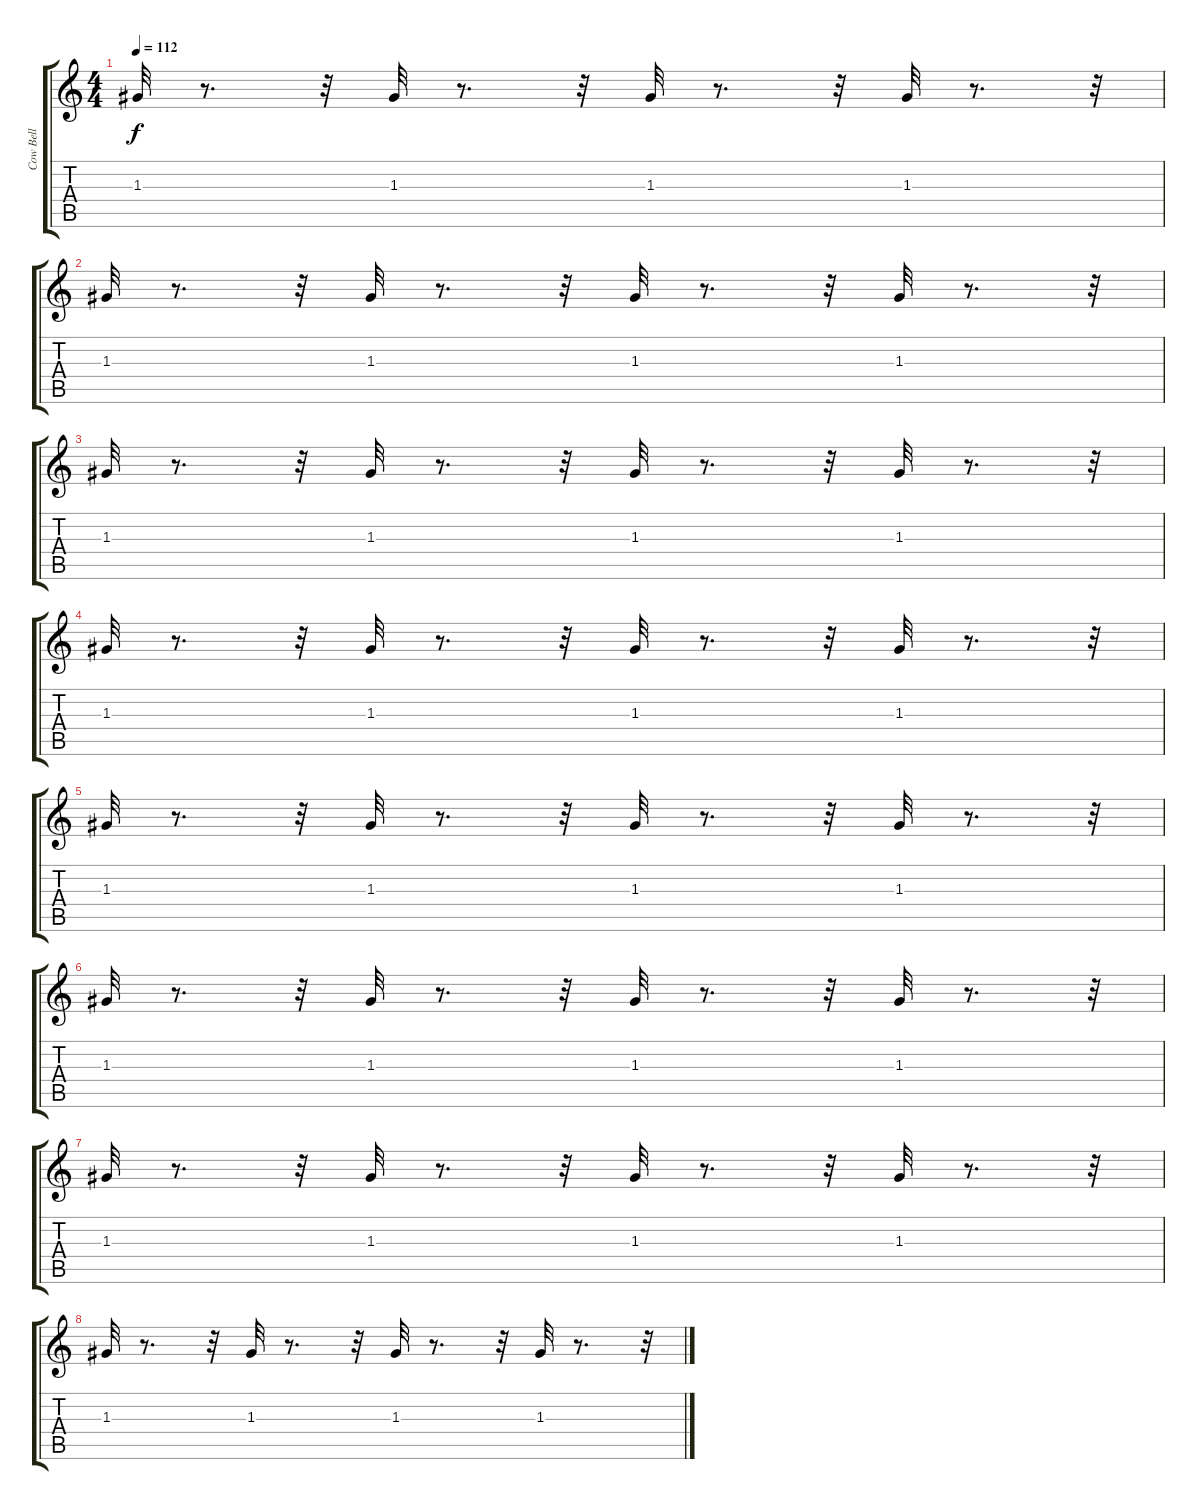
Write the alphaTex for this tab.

\track ("Cow Bell" "Cow Bell") {instrument acousticguitarsteel}
\staff {score tabs}
\tuning (E4 B3 G3 D3 A2 E2) {hide}
\ts (4 4)
\tempo 112
\clef g2
\ks c
1.3.32{dy f} r.8{d} r.32 1.3.32 r.8{d} r.32 1.3.32 r.8{d} r.32 1.3.32 r.8{d} r.32 |
1.3.32 r.8{d} r.32 1.3.32 r.8{d} r.32 1.3.32 r.8{d} r.32 1.3.32 r.8{d} r.32 |
1.3.32 r.8{d} r.32 1.3.32 r.8{d} r.32 1.3.32 r.8{d} r.32 1.3.32 r.8{d} r.32 |
1.3.32 r.8{d} r.32 1.3.32 r.8{d} r.32 1.3.32 r.8{d} r.32 1.3.32 r.8{d} r.32 |
1.3.32 r.8{d} r.32 1.3.32 r.8{d} r.32 1.3.32 r.8{d} r.32 1.3.32 r.8{d} r.32 |
1.3.32 r.8{d} r.32 1.3.32 r.8{d} r.32 1.3.32 r.8{d} r.32 1.3.32 r.8{d} r.32 |
1.3.32 r.8{d} r.32 1.3.32 r.8{d} r.32 1.3.32 r.8{d} r.32 1.3.32 r.8{d} r.32 |
1.3.32 r.8{d} r.32 1.3.32 r.8{d} r.32 1.3.32 r.8{d} r.32 1.3.32 r.8{d} r.32
